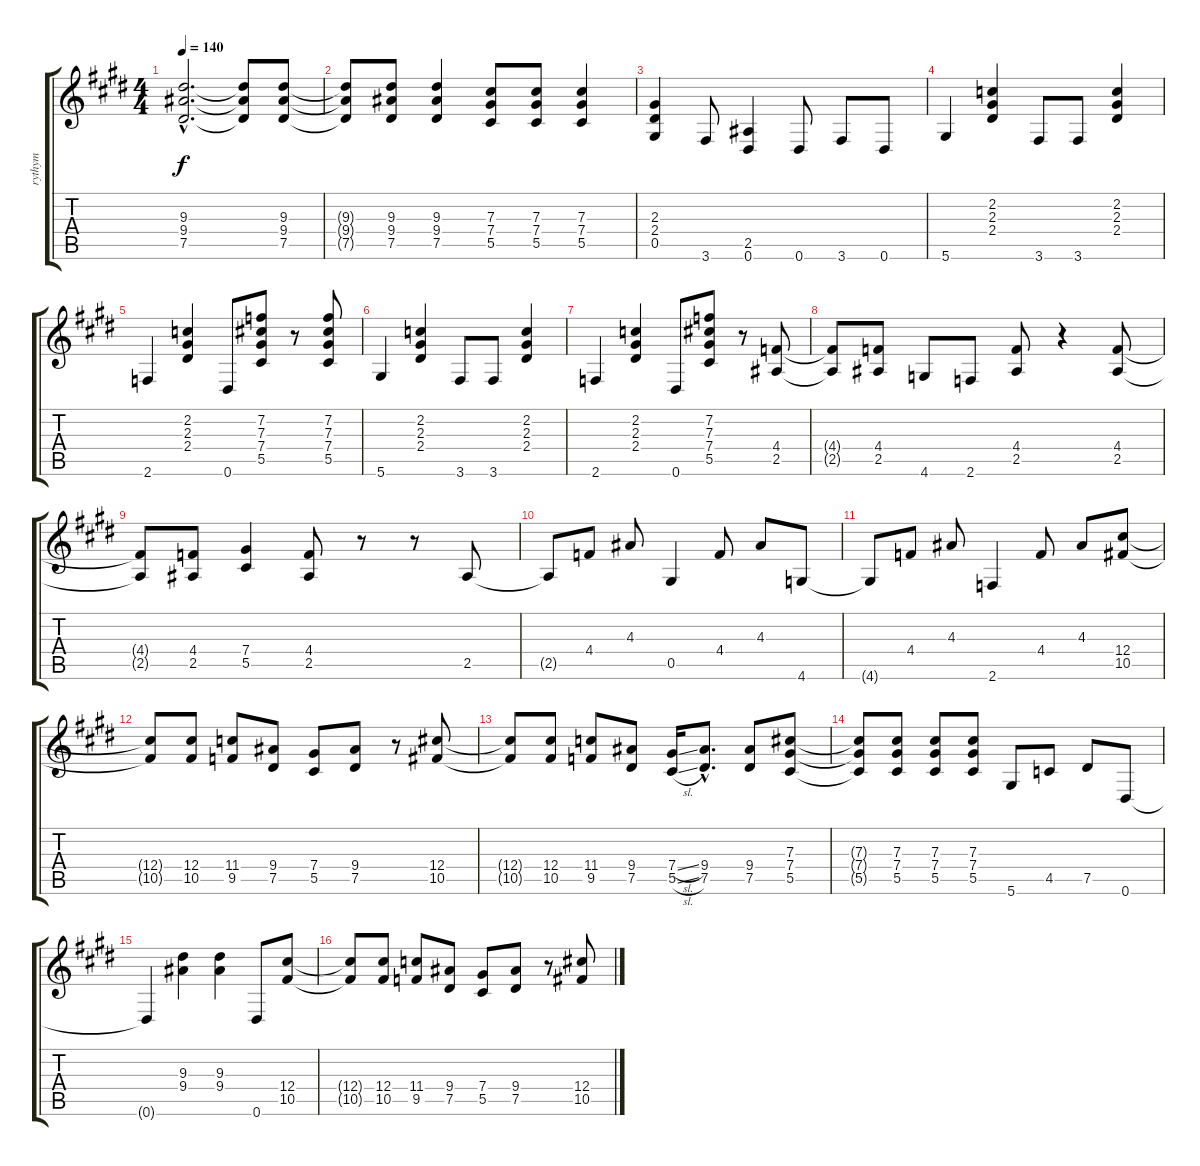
\track ("rythym" "rythym") {instrument distortionguitar}
\staff {score tabs}
\tuning (Eb4 Bb3 Gb3 Db3 Ab2 Eb2) {hide}
\ts (4 4)
\tempo 140
\clef g2
\ks e
(9.3{hac t} 9.4{hac t} 7.5{hac t}).2{d dy f} (9.3{t} 9.4{t} 7.5{t}).8 (9.3 9.4 7.5).8 |
(9.3{t} 9.4{t} 7.5{t}).8 (9.3 9.4 7.5).8 (9.3 9.4 7.5).4 (7.3 7.4 5.5).8 (7.3 7.4 5.5).8 (7.3 7.4 5.5).4 |
(2.3 2.4 0.5).4 3.6.8 (2.5 0.6).4 0.6.8 3.6.8 0.6.8 |
5.6.4 (2.2 2.3 2.4).4 3.6.8 3.6.8 (2.2 2.3 2.4).4 |
2.6.4 (2.2 2.3 2.4).4 0.6.8 (7.2 7.3 7.4 5.5).8 r.8 (7.2 7.3 7.4 5.5).8 |
5.6.4 (2.2 2.3 2.4).4 3.6.8 3.6.8 (2.2 2.3 2.4).4 |
2.6.4 (2.2 2.3 2.4).4 0.6.8 (7.2 7.3 7.4 5.5).8 r.8 (4.4 2.5).8 |
(4.4{t} 2.5{t}).8 (4.4 2.5).8 4.6.8 2.6.8 (4.4 2.5).8 r.4 (4.4 2.5).8 |
(4.4{t} 2.5{t}).8 (4.4 2.5).8 (7.4 5.5).4 (4.4 2.5).8 r.8 r.8 2.5.8 |
2.5{t}.8 4.4.8 4.3.8 0.5.4 4.4.8 4.3.8 4.6.8 |
4.6{t}.8 4.4.8 4.3.8 2.6.4 4.4.8 4.3.8 (12.4 10.5).8 |
(12.4{t} 10.5{t}).8 (12.4 10.5).8 (11.4 9.5).8 (9.4 7.5).8 (7.4 5.5).8 (9.4 7.5).8 r.8 (12.4 10.5).8 |
(12.4{t} 10.5{t}).8 (12.4 10.5).8 (11.4 9.5).8 (9.4 7.5).8 (7.4{sl} 5.5{sl}).16 (9.4{hac} 7.5{hac}).8{d} (9.4 7.5).8 (7.3 7.4 5.5).8 |
(7.3{t} 7.4{t} 5.5{t}).8 (7.3 7.4 5.5).8 (7.3 7.4 5.5).8 (7.3 7.4 5.5).8 5.6.8 4.5.8 7.5.8 0.6.8 |
0.6{t}.4 (9.3 9.4).4 (9.3 9.4).4 0.6.8 (12.4 10.5).8 |
(12.4{t} 10.5{t}).8 (12.4 10.5).8 (11.4 9.5).8 (9.4 7.5).8 (7.4 5.5).8 (9.4 7.5).8 r.8 (12.4 10.5).8
